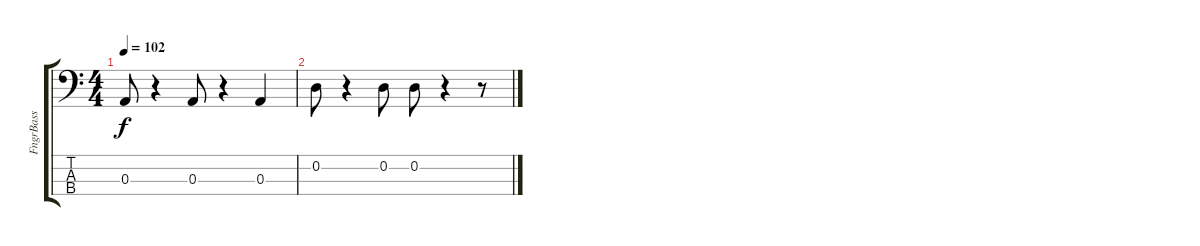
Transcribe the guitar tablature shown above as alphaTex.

\track ("FngrBass" "FngrBass") {instrument electricbassfinger}
\staff {score tabs}
\tuning (G2 D2 A1 E1) {hide}
\ts (4 4)
\tempo 102
\clef f4
\ks c
0.3.8{dy f} r.4 0.3.8 r.4 0.3.4 |
0.2.8 r.4 0.2.8 0.2.8 r.4 r.8
